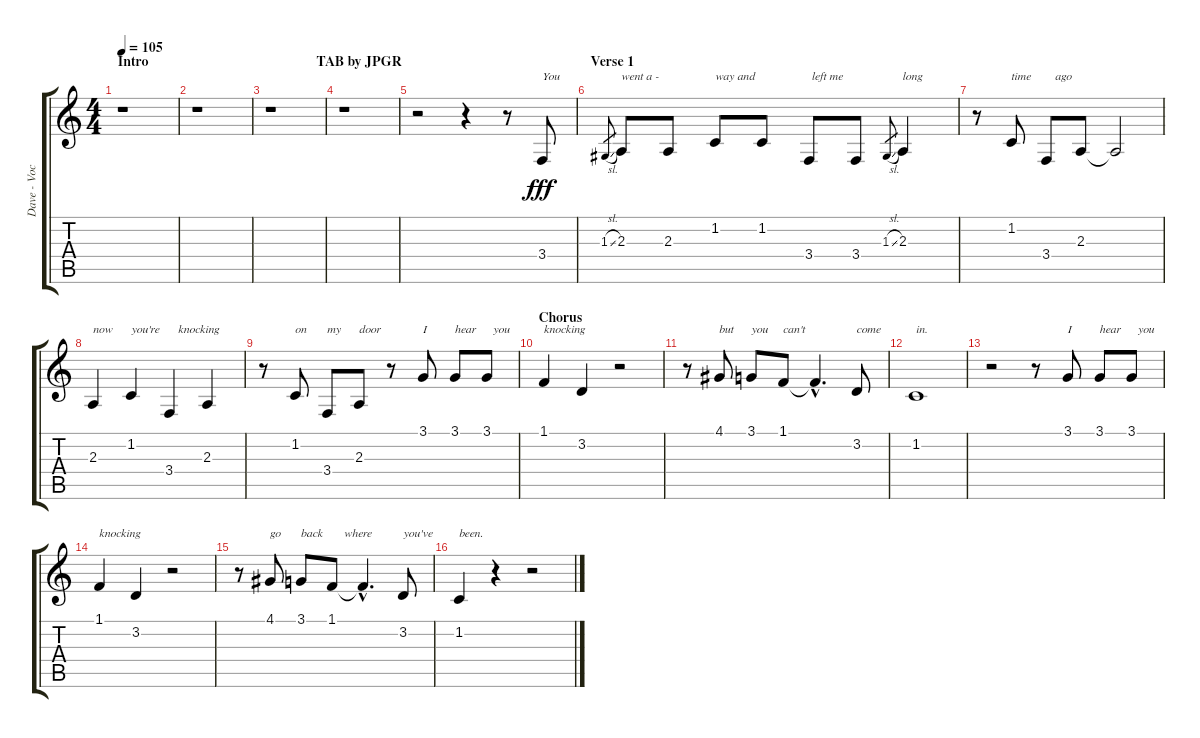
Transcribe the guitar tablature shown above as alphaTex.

\track ("Dave - Vocal" "Dave - Voc") {instrument tenorsax}
\staff {score tabs}
\tuning (E4 B3 G3 D3 A2 E2) {hide}
\ts (4 4)
\section ("" "Intro                                                TAB by JPGR")
\tempo 105
\clef g2
\ks c
r.1{dy fff instrument tenorsax} |
r.1 |
r.1 |
r.1 |
r.2 r.4 r.8 3.4.8{txt "You"} |
\section ("" "Verse 1")
1.3{sl}.8{gr} 2.3.8{txt "went a -"} 2.3.8 1.2.8{txt "way and"} 1.2.8 3.4.8{txt " left me"} 3.4.8 1.3{sl}.8{gr} 2.3.4{txt "long"} |
r.8 1.2.8{txt "time"} 3.4.8{txt "   ago"} 2.3.8 2.3{t}.2 |
2.3.4{txt "now"} 1.2.4{txt "you're"} 3.4.4{txt "   knocking"} 2.3.4 |
r.8 1.2.8{txt "on"} 3.4.8{txt "my"} 2.3.8{txt "door"} r.8 3.1.8{txt "I"} 3.1.8{txt "hear"} 3.1.8{txt "  you"} |
\section ("" "Chorus")
1.1.4{txt "knocking"} 3.2.4 r.2 |
r.8 4.1.8{txt "but"} 3.1.8{txt "you"} 1.1.8{txt "can't"} 1.1{hac t}.4{d} 3.2.8{txt "come"} |
1.2.1{txt "in."} |
r.2 r.8 3.1.8{txt "I"} 3.1.8{txt "hear"} 3.1.8{txt "  you"} |
1.1.4{txt "knocking"} 3.2.4 r.2 |
r.8 4.1.8{txt "go"} 3.1.8{txt "back"} 1.1.8{txt "    where"} 1.1{hac t}.4{d} 3.2.8{txt "you've"} |
1.2.4{txt "been."} r.4 r.2
